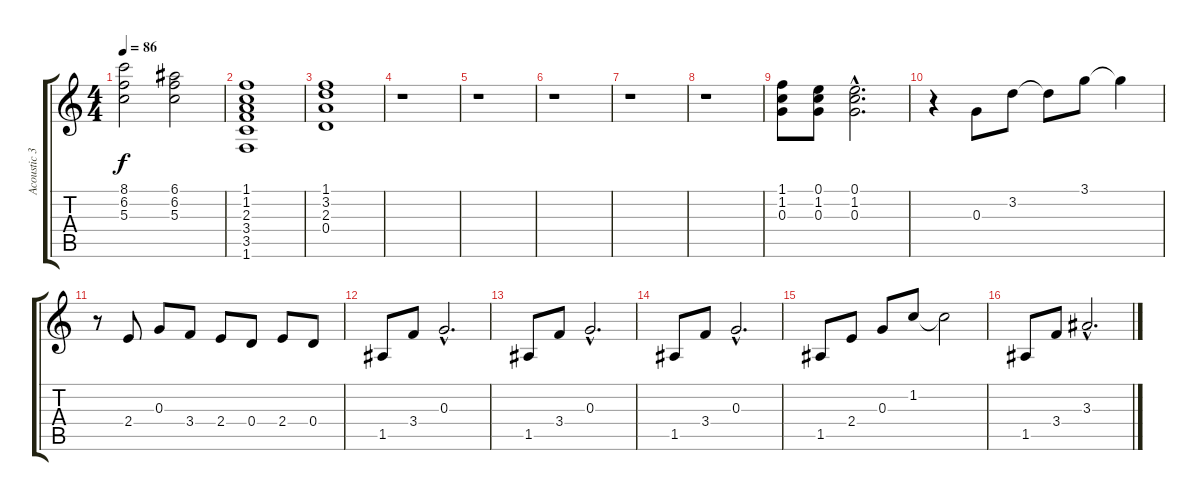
\track ("Acoustic 3" "Acoustic 3") {instrument acousticguitarsteel}
\staff {score tabs}
\tuning (E4 B3 G3 D3 A2 E2) {hide}
\ts (4 4)
\tempo 86
\clef g2
\ks c
(8.1 6.2 5.3).2{dy f} (6.1 6.2 5.3).2 |
(1.1 1.2 2.3 3.4 3.5 1.6).1 |
(1.1 3.2 2.3 0.4).1 |
r.1 |
r.1 |
r.1 |
r.1 |
r.1 |
(1.1 1.2 0.3).8 (0.1 1.2 0.3).8 (0.1{hac} 1.2{hac} 0.3{hac}).2{d} |
r.4 0.3.8 3.2.8 3.2{t}.8 3.1.8 3.1{t}.4 |
r.8 2.4.8 0.3.8 3.4.8 2.4.8 0.4.8 2.4.8 0.4.8 |
1.5.8 3.4.8 0.3{hac}.2{d} |
1.5.8 3.4.8 0.3{hac}.2{d} |
1.5.8 3.4.8 0.3{hac}.2{d} |
1.5.8 2.4.8 0.3.8 1.2.8 1.2{t}.2 |
1.5.8 3.4.8 3.3{hac}.2{d}
